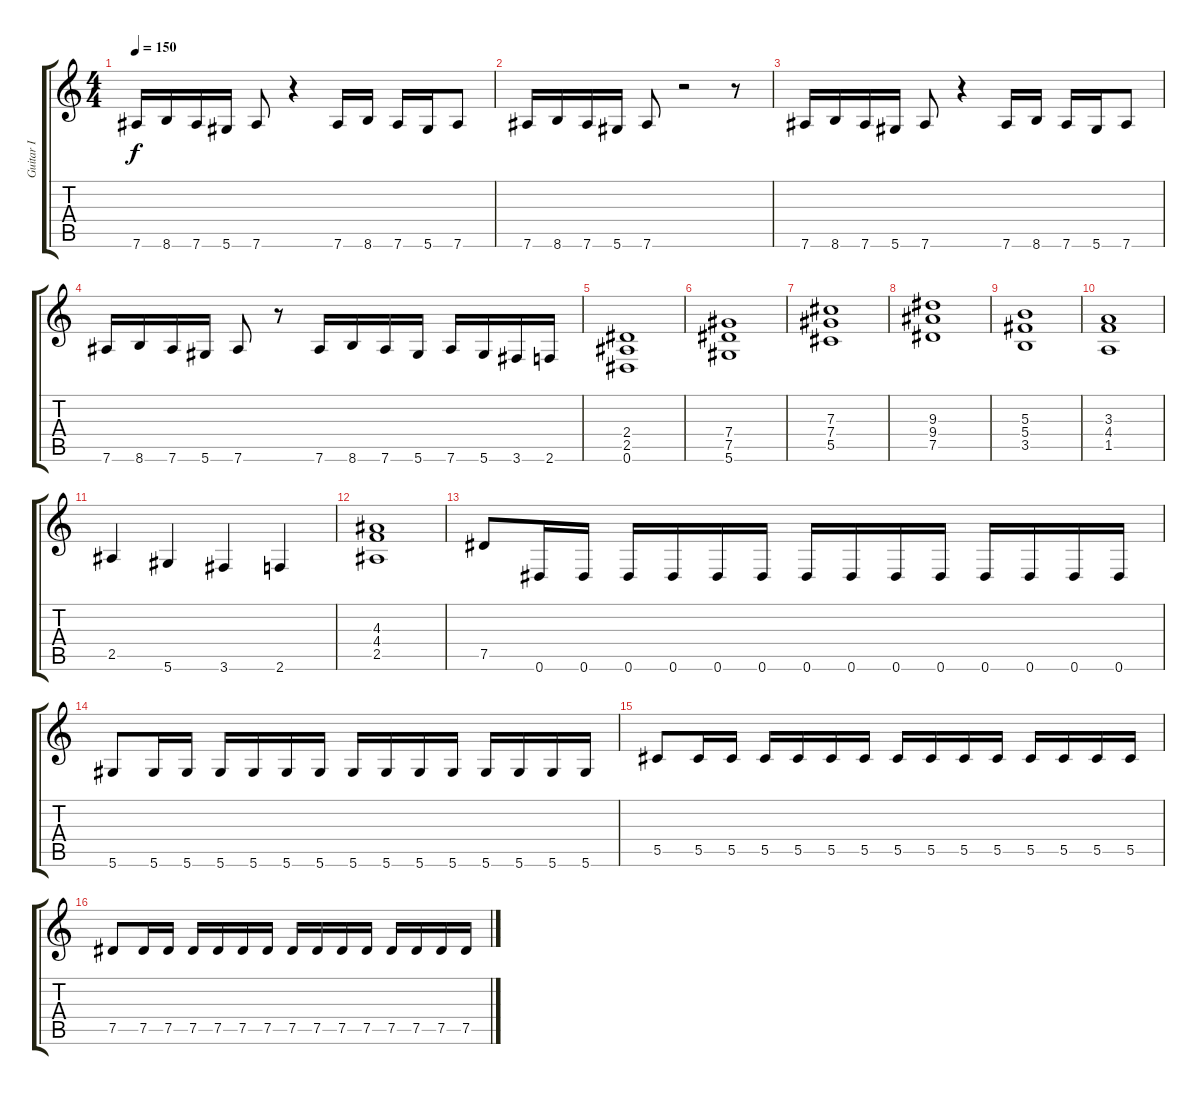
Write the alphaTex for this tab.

\track ("Guitar I" "Guitar I") {instrument distortionguitar}
\staff {score tabs}
\tuning (Eb4 Bb3 Gb3 Db3 Ab2 Eb2) {hide}
\ts (4 4)
\tempo 150
\clef g2
\ks c
7.6.16{dy f} 8.6.16 7.6.16 5.6.16 7.6.8 r.4 7.6.16 8.6.16 7.6.16 5.6.16 7.6.8 |
7.6.16 8.6.16 7.6.16 5.6.16 7.6.8 r.2 r.8 |
7.6.16 8.6.16 7.6.16 5.6.16 7.6.8 r.4 7.6.16 8.6.16 7.6.16 5.6.16 7.6.8 |
7.6.16 8.6.16 7.6.16 5.6.16 7.6.8 r.8 7.6.16 8.6.16 7.6.16 5.6.16 7.6.16 5.6.16 3.6.16 2.6.16 |
(2.4 2.5 0.6).1 |
(7.4 7.5 5.6).1 |
(7.3 7.4 5.5).1 |
(9.3 9.4 7.5).1 |
(5.3 5.4 3.5).1 |
(3.3 4.4 1.5).1 |
2.5.4 5.6.4 3.6.4 2.6.4 |
(4.3 4.4 2.5).1 |
7.5.8 0.6.16 0.6.16 0.6.16 0.6.16 0.6.16 0.6.16 0.6.16 0.6.16 0.6.16 0.6.16 0.6.16 0.6.16 0.6.16 0.6.16 |
5.6.8 5.6.16 5.6.16 5.6.16 5.6.16 5.6.16 5.6.16 5.6.16 5.6.16 5.6.16 5.6.16 5.6.16 5.6.16 5.6.16 5.6.16 |
5.5.8 5.5.16 5.5.16 5.5.16 5.5.16 5.5.16 5.5.16 5.5.16 5.5.16 5.5.16 5.5.16 5.5.16 5.5.16 5.5.16 5.5.16 |
7.5.8 7.5.16 7.5.16 7.5.16 7.5.16 7.5.16 7.5.16 7.5.16 7.5.16 7.5.16 7.5.16 7.5.16 7.5.16 7.5.16 7.5.16
